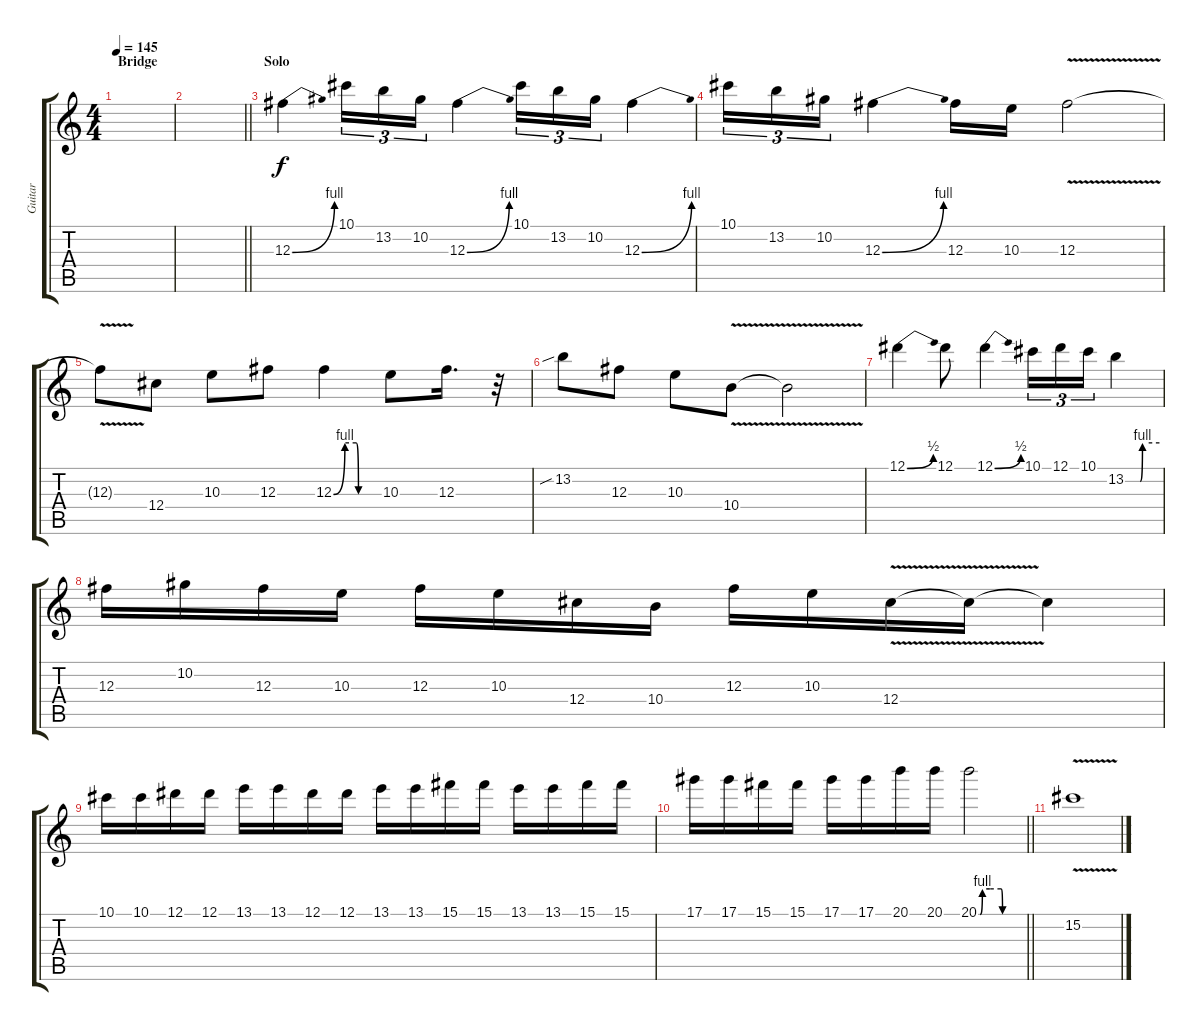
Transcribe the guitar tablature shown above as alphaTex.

\track ("Guitar" "Guitar") {instrument distortionguitar}
\staff {score tabs}
\tuning (Eb4 Bb3 Gb3 Db3 Ab2 Db2) {hide}
\ts (4 4)
\section ("" "Bridge")
\tempo 145
\clef g2
\ks c
|
\barLineRight lightlight
|
\section ("" "Solo")
12.3{be (bend 0 0 60 4)}.4 10.1.16{tu (3 2)} 13.2.16{tu (3 2)} 10.2.16{tu (3 2)} 12.3{be (bend 0 0 60 4)}.4 10.1.16{tu (3 2)} 13.2.16{tu (3 2)} 10.2.16{tu (3 2)} 12.3{be (bend 0 0 60 4)}.4 |
10.1.16{tu (3 2)} 13.2.16{tu (3 2)} 10.2.16{tu (3 2)} 12.3{be (bend 0 0 60 4)}.4 12.3.16 10.3.16 12.3{v}.2 |
12.3{t}.8 12.4.8 10.3.8 12.3.8 12.3{be (custom 0 0 15 4 30 4 33 0 47 0 60 0)}.4 10.3.8 12.3.16{d} r.32 |
13.2{sib}.8 12.3.8 10.3.8 10.4{v}.8 10.4{t}.2 |
12.1{be (bend 0 0 60 2)}.4 12.1.8 12.1{be (bend 0 0 60 2)}.4 10.1.16{tu (3 2)} 12.1.16{tu (3 2)} 10.1.16{tu (3 2)} 13.2{be (custom 0 0 26 0 30 4 60 4)}.4 |
12.3.16 10.2.16 12.3.16 10.3.16 12.3.16 10.3.16 12.4.16 10.4.16 12.3.16 10.3.16 12.4{v}.16 12.4{t}.16 12.4{t}.4 |
10.1.16 10.1.16 12.1.16 12.1.16 13.1.16 13.1.16 12.1.16 12.1.16 13.1.16 13.1.16 15.1.16 15.1.16 13.1.16 13.1.16 15.1.16 15.1.16 |
\barLineRight lightlight
17.1.16 17.1.16 15.1.16 15.1.16 17.1.16 17.1.16 20.1.16 20.1.16 20.1{be (custom 0 0 2 0 5 4 15 4 30 4 32 0 60 0)}.2 |
15.2{v}.1{volume 8}
